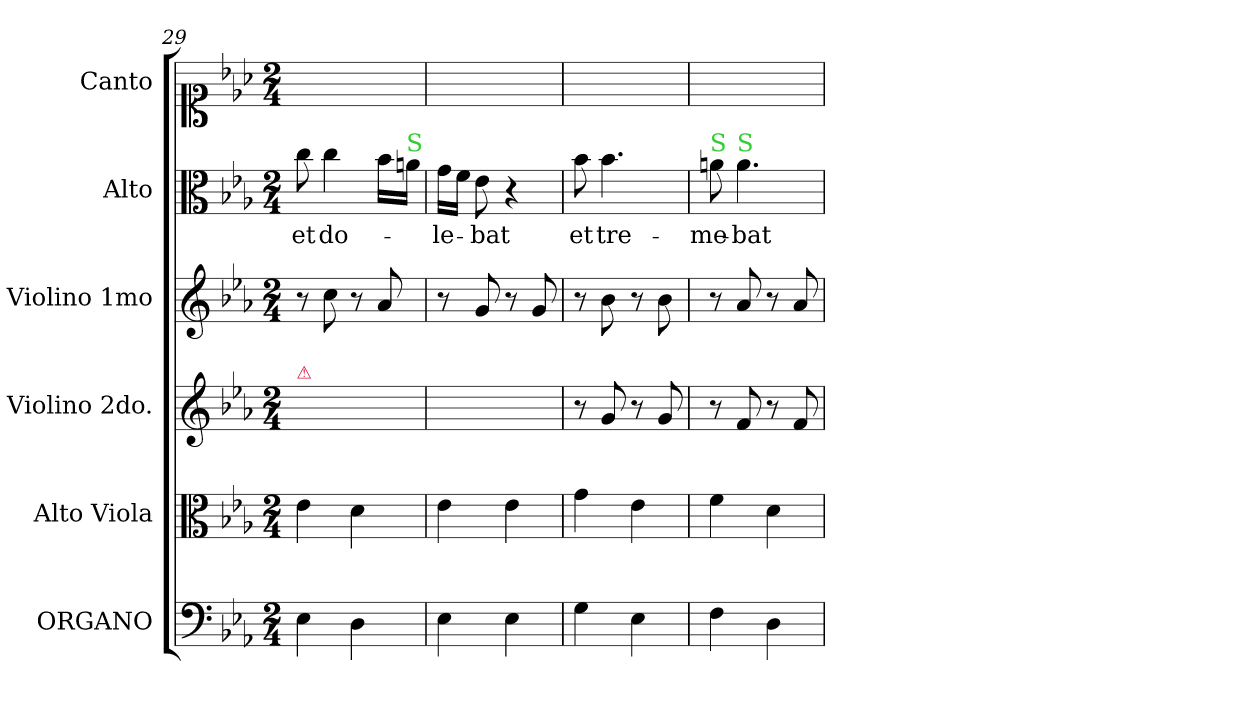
**kern	**kern	**kern	**kern	**kern	**text	**kern
*part6	*part5	*part4	*part3	*part2	*part2	*part1
*staff6	*staff5	*staff4	*staff3	*staff2	*staff2	*staff1
*I"ORGANO	*I"Alto Viola	*I"Violino 2do.	*I"Violino 1mo	*I"Alto	*	*I"Canto
*I'org	*I'a-vla	*I'vl 2	*I'vl 1	*I'A	*	*
*clefF4	*clefC3	*clefG2	*clefG2	*clefC3	*	*clefC1
*k[b-e-a-]	*k[b-e-a-]	*k[b-e-a-]	*k[b-e-a-]	*k[b-e-a-]	*	*k[b-e-a-]
*E-:	*E-:	*E-:	*E-:	*E-:	*	*E-:
*M2/4	*M2/4	*M2/4	*M2/4	*M2/4	*	*M2/4
=29	=29	=29	=29	=29	=29	=29
!	!	!LO:TX:a:color=crimson:t=⚠	!	!	!	!
4E-\	4e-\	8ryy	8r	8cc\	et	2ryy
.	.	8a-/yy	8cc\	4cc\	do-	.
4D\	4d\	8ryy	8r	.	.	.
.	.	8f/yy	8a-/	16b-\LL	.	.
!	!	!	!	!LO:TX:a:color=limegreen:t=S	!	!
.	.	.	.	16a\JJ	.	.
=30	=30	=30	=30	=30	=30	=30
4E-\	4e-\	8ryy	8r	16g\LL	-le-	2ryy
.	.	.	.	16f\JJ	.	.
.	.	8B-/yy	8g/	8e-\	-bat	.
4E-\	4e-\	8ryy	8r	4r	.	.
.	.	8B-/yy	8g/	.	.	.
=31	=31	=31	=31	=31	=31	=31
4G\	4g\	8r	8r	8b-\	et	2ryy
.	.	8g/	8b-\	4.b-\	tre-	.
4E-\	4e-\	8r	8r	.	.	.
.	.	8g/	8b-\	.	.	.
=32	=32	=32	=32	=32	=32	=32
!	!	!	!	!LO:TX:a:color=limegreen:t=S	!	!
4F\	4f\	8r	8r	8a\	-me-	2ryy
!	!	!	!	!LO:TX:a:color=limegreen:t=S	!	!
.	.	8f/	8a-/	4.a\	-bat	.
4D\	4d\	8r	8r	.	.	.
.	.	8f/	8a-/	.	.	.
=	=	=	=	=	=	=
*-	*-	*-	*-	*-	*-	*-
